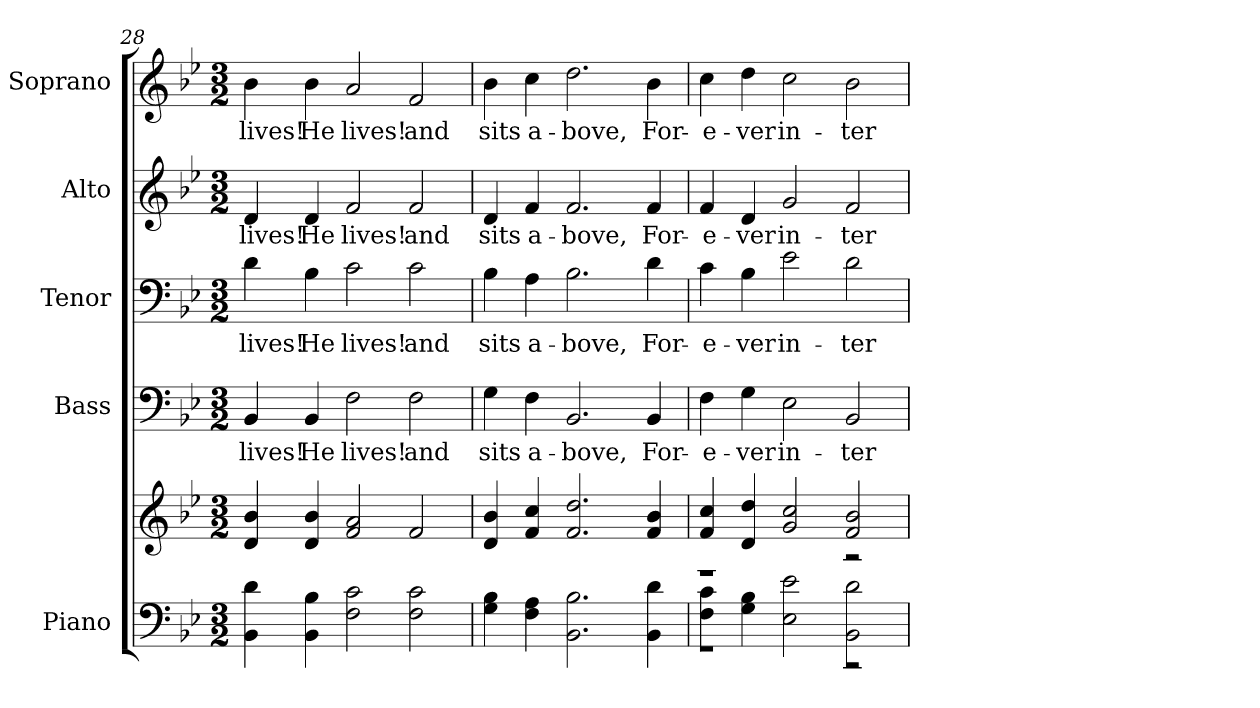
**kern	**kern	**kern	**text	**kern	**text	**kern	**text	**kern	**text
*part5	*part5	*part4	*part4	*part3	*part3	*part2	*part2	*part1	*part1
*staff6	*staff5	*staff4	*staff4	*staff3	*staff3	*staff2	*staff2	*staff1	*staff1
*I"Piano	*	*I"Bass	*	*I"Tenor	*	*I"Alto	*	*I"Soprano	*
*I'Pno.	*	*I'B.	*	*I'T.	*	*I'A.	*	*I'S.	*
*clefF4	*clefG2	*clefF4	*	*clefF4	*	*clefG2	*	*clefG2	*
*k[b-e-]	*k[b-e-]	*k[b-e-]	*	*k[b-e-]	*	*k[b-e-]	*	*k[b-e-]	*
*g:	*g:	*g:	*	*g:	*	*g:	*	*g:	*
*M3/2	*M3/2	*M3/2	*	*M3/2	*	*M3/2	*	*M3/2	*
=28	=28	=28	=28	=28	=28	=28	=28	=28	=28
!	!	!	!LO:LY:b:color=#000000	!	!	!	!	!	!
!	!	!	!	!	!LO:LY:b:color=#000000	!	!	!	!
!	!	!	!	!	!	!	!LO:LY:b:color=#000000	!	!
!	!	!	!	!	!	!	!	!	!LO:LY:b:color=#000000
4BB-i\ 4di	4di/ 4b-i	4BB-i/	lives!	4di\	lives!	4di/	lives!	4b-i\	lives!
!	!	!	!LO:LY:b:color=#000000	!	!	!	!	!	!
!	!	!	!	!	!LO:LY:b:color=#000000	!	!	!	!
!	!	!	!	!	!	!	!LO:LY:b:color=#000000	!	!
!	!	!	!	!	!	!	!	!	!LO:LY:b:color=#000000
4BB-i\ 4B-i	4di/ 4b-i	4BB-i/	He	4B-i\	He	4di/	He	4b-i\	He
!	!	!	!LO:LY:b:color=#000000	!	!	!	!	!	!
!	!	!	!	!	!LO:LY:b:color=#000000	!	!	!	!
!	!	!	!	!	!	!	!LO:LY:b:color=#000000	!	!
!	!	!	!	!	!	!	!	!	!LO:LY:b:color=#000000
2Fi\ 2ci	2fi/ 2ai	2Fi\	lives!	2ci\	lives!	2fi/	lives!	2ai/	lives!
!	!	!	!LO:LY:b:color=#000000	!	!	!	!	!	!
!	!	!	!	!	!LO:LY:b:color=#000000	!	!	!	!
!	!	!	!	!	!	!	!LO:LY:b:color=#000000	!	!
!	!	!	!	!	!	!	!	!	!LO:LY:b:color=#000000
2Fi\ 2ci	2fi/	2Fi\	and	2ci\	and	2fi/	and	2fi/	and
!!LO:PB:g=z
=29	=29	=29	=29	=29	=29	=29	=29	=29	=29
!	!	!	!LO:LY:b:color=#000000	!	!	!	!	!	!
!	!	!	!	!	!LO:LY:b:color=#000000	!	!	!	!
!	!	!	!	!	!	!	!LO:LY:b:color=#000000	!	!
!	!	!	!	!	!	!	!	!	!LO:LY:b:color=#000000
4Gi\ 4B-i	4di/ 4b-i	4Gi\	sits	4B-i\	sits	4di/	sits	4b-i\	sits
!	!	!	!LO:LY:b:color=#000000	!	!	!	!	!	!
!	!	!	!	!	!LO:LY:b:color=#000000	!	!	!	!
!	!	!	!	!	!	!	!LO:LY:b:color=#000000	!	!
!	!	!	!	!	!	!	!	!	!LO:LY:b:color=#000000
4Fi\ 4Ai	4fi/ 4cci	4Fi\	a-	4Ai\	a-	4fi/	a-	4cci\	a-
!	!	!	!LO:LY:b:color=#000000	!	!	!	!	!	!
!	!	!	!	!	!LO:LY:b:color=#000000	!	!	!	!
!	!	!	!	!	!	!	!LO:LY:b:color=#000000	!	!
!	!	!	!	!	!	!	!	!	!LO:LY:b:color=#000000
2.BB-i\ 2.B-i	2.fi/ 2.ddi	2.BB-i/	-bove,	2.B-i\	-bove,	2.fi/	-bove,	2.ddi\	-bove,
!	!	!	!LO:LY:b:color=#000000	!	!	!	!	!	!
!	!	!	!	!	!LO:LY:b:color=#000000	!	!	!	!
!	!	!	!	!	!	!	!LO:LY:b:color=#000000	!	!
!	!	!	!	!	!	!	!	!	!LO:LY:b:color=#000000
4BB-i\ 4di	4fi/ 4b-i	4BB-i/	For-	4di\	For-	4fi/	For-	4b-i\	For-
=30	=30	=30	=30	=30	=30	=30	=30	=30	=30
*^	*^	*	*	*	*	*	*	*	*
!	!	!	!	!	!LO:LY:b:color=#000000	!	!	!	!	!	!
!	!	!	!	!	!	!	!LO:LY:b:color=#000000	!	!	!	!
!	!	!	!	!	!	!	!	!	!LO:LY:b:color=#000000	!	!
!	!	!	!	!	!	!	!	!	!	!	!LO:LY:b:color=#000000
4Fi\ 4ci	1r	4fi/ 4cci	1r	4Fi\	-e-	4ci\	-e-	4fi/	-e-	4cci\	-e-
!	!	!	!	!	!LO:LY:b:color=#000000	!	!	!	!	!	!
!	!	!	!	!	!	!	!LO:LY:b:color=#000000	!	!	!	!
!	!	!	!	!	!	!	!	!	!LO:LY:b:color=#000000	!	!
!	!	!	!	!	!	!	!	!	!	!	!LO:LY:b:color=#000000
4Gi\ 4B-i	.	4di/ 4ddi	.	4Gi\	-ver	4B-i\	-ver	4di/	-ver	4ddi\	-ver
!	!	!	!	!	!LO:LY:b:color=#000000	!	!	!	!	!	!
!	!	!	!	!	!	!	!LO:LY:b:color=#000000	!	!	!	!
!	!	!	!	!	!	!	!	!	!LO:LY:b:color=#000000	!	!
!	!	!	!	!	!	!	!	!	!	!	!LO:LY:b:color=#000000
2E-i\ 2e-i	.	2gi/ 2cci	.	2E-i\	in-	2e-i\	in-	2gi/	in-	2cci\	in-
!	!	!	!	!	!LO:LY:b:color=#000000	!	!	!	!	!	!
!	!	!	!	!	!	!	!LO:LY:b:color=#000000	!	!	!	!
!	!	!	!	!	!	!	!	!	!LO:LY:b:color=#000000	!	!
!	!	!	!	!	!	!	!	!	!	!	!LO:LY:b:color=#000000
2BB-i\ 2di	2r	2fi/ 2b-i	2r	2BB-i/	-ter-	2di\	-ter-	2fi/	-ter-	2b-i\	-ter-
*v	*v	*	*	*	*	*	*	*	*	*	*
*	*v	*v	*	*	*	*	*	*	*	*
=	=	=	=	=	=	=	=	=	=
*-	*-	*-	*-	*-	*-	*-	*-	*-	*-
